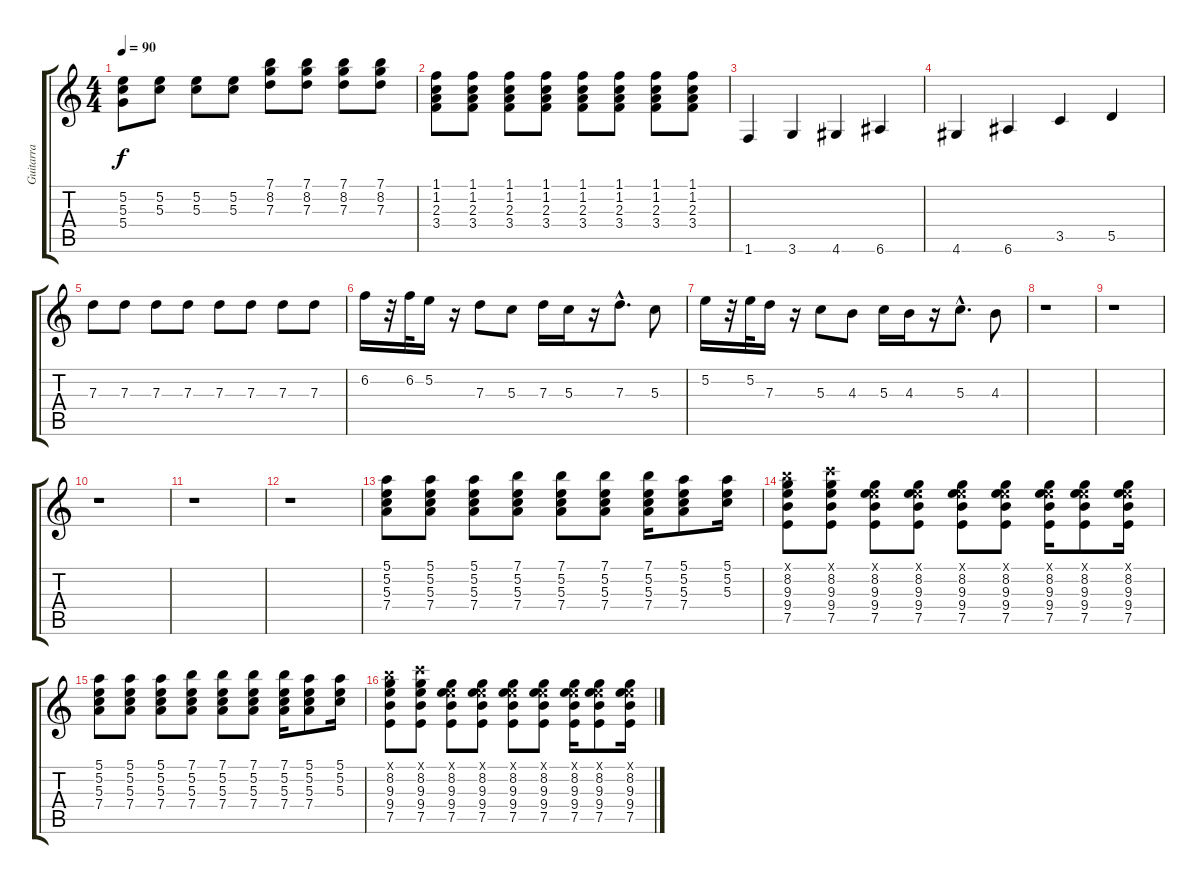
\track ("Guitarra" "Guitarra") {instrument acousticguitarsteel}
\staff {score tabs}
\tuning (E4 B3 G3 D3 A2 E2) {hide}
\ts (4 4)
\tempo 90
\clef g2
\ks c
(5.2 5.3 5.4).8{dy f} (5.2 5.3).8 (5.2 5.3).8 (5.2 5.3).8 (7.1 8.2 7.3).8 (7.1 8.2 7.3).8 (7.1 8.2 7.3).8 (7.1 8.2 7.3).8 |
(1.1 1.2 2.3 3.4).8 (1.1 1.2 2.3 3.4).8 (1.1 1.2 2.3 3.4).8 (1.1 1.2 2.3 3.4).8 (1.1 1.2 2.3 3.4).8 (1.1 1.2 2.3 3.4).8 (1.1 1.2 2.3 3.4).8 (1.1 1.2 2.3 3.4).8 |
1.6.4 3.6.4 4.6.4 6.6.4 |
4.6.4 6.6.4 3.5.4 5.5.4 |
7.3.8 7.3.8 7.3.8 7.3.8 7.3.8 7.3.8 7.3.8 7.3.8 |
6.2.16 r.32 6.2.32 5.2.16 r.16 7.3.8 5.3.8 7.3.16 5.3.16 r.16 7.3{hac}.8{d} 5.3.8 |
5.2.16 r.32 5.2.32 7.3.16 r.16 5.3.8 4.3.8 5.3.16 4.3.16 r.16 5.3{hac}.8{d} 4.3.8 |
r.1 |
r.1 |
r.1 |
r.1 |
r.1 |
(5.1 5.2 5.3 7.4).8 (5.1 5.2 5.3 7.4).8 (5.1 5.2 5.3 7.4).8 (7.1 5.2 5.3 7.4).8 (7.1 5.2 5.3 7.4).8 (7.1 5.2 5.3 7.4).8 (7.1 5.2 5.3 7.4).16 (5.1 5.2 5.3 7.4).8 (5.1 5.2 5.3).16 |
(7.1{x} 8.2 9.3 9.4 7.5).8 (8.1{x} 8.2 9.3 9.4 7.5).8 (0.1{x} 8.2 9.3 9.4 7.5).8 (0.1{x} 8.2 9.3 9.4 7.5).8 (0.1{x} 8.2 9.3 9.4 7.5).8 (0.1{x} 8.2 9.3 9.4 7.5).8 (0.1{x} 8.2 9.3 9.4 7.5).16 (0.1{x} 8.2 9.3 9.4 7.5).8 (0.1{x} 8.2 9.3 9.4 7.5).16 |
(5.1 5.2 5.3 7.4).8 (5.1 5.2 5.3 7.4).8 (5.1 5.2 5.3 7.4).8 (7.1 5.2 5.3 7.4).8 (7.1 5.2 5.3 7.4).8 (7.1 5.2 5.3 7.4).8 (7.1 5.2 5.3 7.4).16 (5.1 5.2 5.3 7.4).8 (5.1 5.2 5.3).16 |
(7.1{x} 8.2 9.3 9.4 7.5).8 (8.1{x} 8.2 9.3 9.4 7.5).8 (0.1{x} 8.2 9.3 9.4 7.5).8 (0.1{x} 8.2 9.3 9.4 7.5).8 (0.1{x} 8.2 9.3 9.4 7.5).8 (0.1{x} 8.2 9.3 9.4 7.5).8 (0.1{x} 8.2 9.3 9.4 7.5).16 (0.1{x} 8.2 9.3 9.4 7.5).8 (0.1{x} 8.2 9.3 9.4 7.5).16
